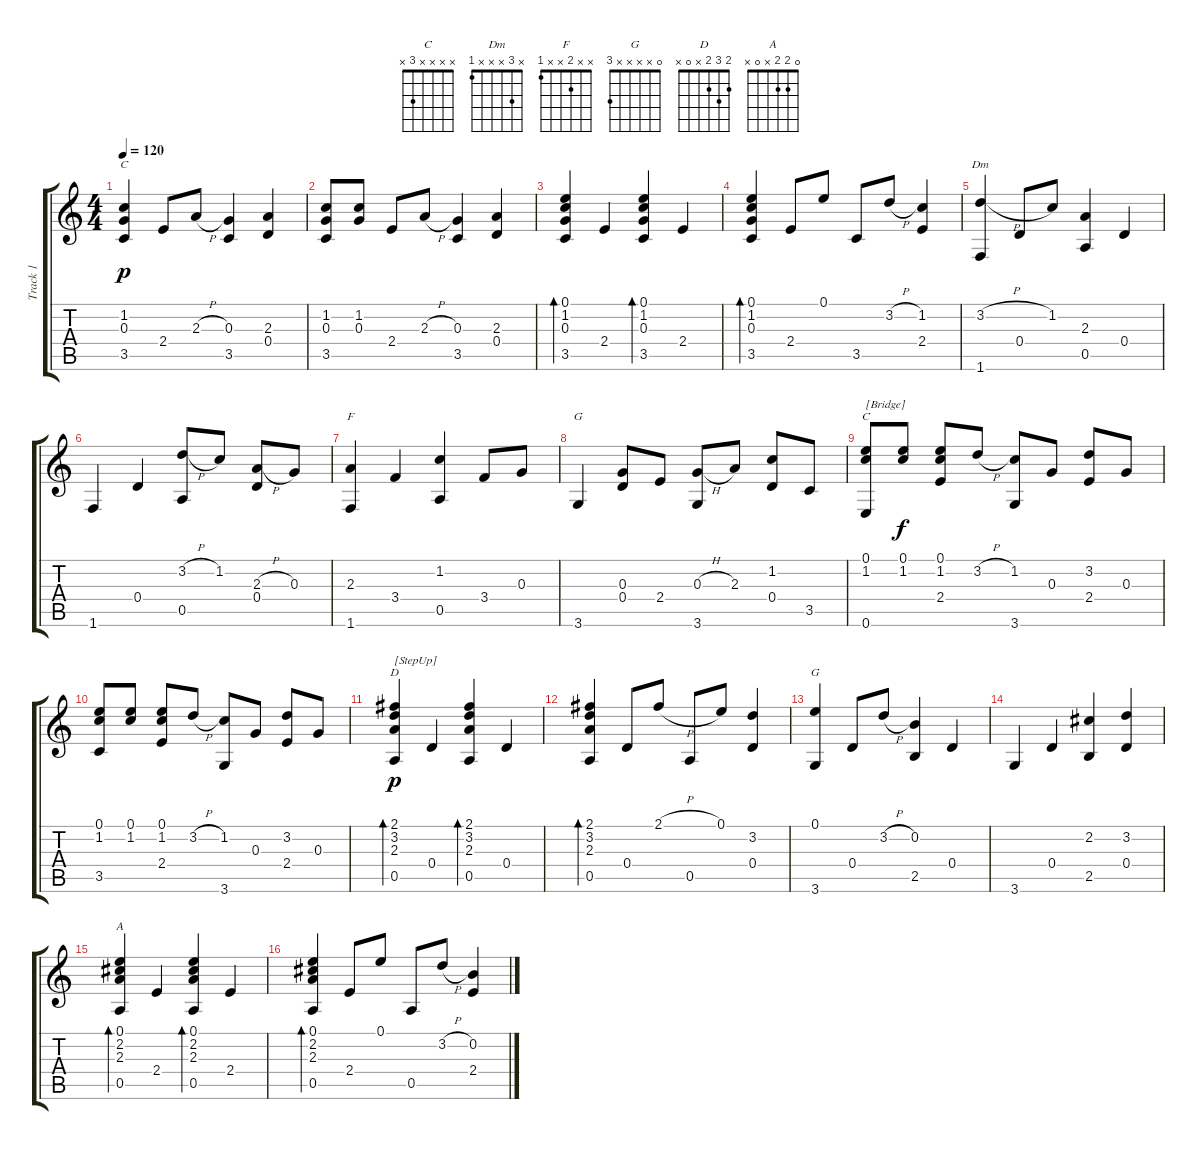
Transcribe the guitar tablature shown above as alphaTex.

\track ("Track 1" "Track 1") {instrument acousticguitarsteel}
\staff {score tabs}
\tuning (E4 B3 G3 D3 A2 E2) {hide}
\chord ("C" x 1 0 x 3 x)
\chord ("Dm" x 3 x x x 1)
\chord ("F" x x 2 x x 1)
\chord ("G" x x x x x 3)
\chord ("C" x x x x 3 x)
\chord ("D" 2 3 2 x 0 x)
\chord ("G" 0 x x x x 3)
\chord ("A" 0 2 2 x 0 x)
\ts (4 4)
\tempo 120
\clef g2
\ks c
(1.2 0.3 3.5).4{ch "C" dy p} 2.4.8 2.3{h}.8 (0.3 3.5).4 (2.3 0.4).4 |
(1.2 0.3 3.5).8 (1.2 0.3).8 2.4.8 2.3{h}.8 (0.3 3.5).4 (2.3 0.4).4 |
(0.1 1.2 0.3 3.5).4{bd 120} 2.4.4 (0.1 1.2 0.3 3.5).4{bd 120} 2.4.4 |
(0.1 1.2 0.3 3.5).4{bd 120} 2.4.8 0.1.8 3.5.8 3.2{h}.8 (1.2 2.4).4 |
(3.2{h} 1.6).4{ch "Dm"} 0.4.8 1.2.8 (2.3 0.5).4 0.4.4 |
1.6.4 0.4.4 (3.2{h} 0.5).8 1.2.8 (2.3{h} 0.4).8 0.3.8 |
(2.3 1.6).4{ch "F"} 3.4.4 (1.2 0.5).4 3.4.8 0.3.8 |
3.6.4{ch "G"} (0.3 0.4).8 2.4.8 (0.3{h} 3.6).8 2.3.8 (1.2 0.4).8 3.5.8 |
(0.1 1.2 0.6).8{ch "C" txt "[Bridge]"} (0.1 1.2).8{dy f} (0.1 1.2 2.4).8 3.2{h}.8 (1.2 3.6).8 0.3.8 (3.2 2.4).8 0.3.8 |
(0.1 1.2 3.5).8 (0.1 1.2).8 (0.1 1.2 2.4).8 3.2{h}.8 (1.2 3.6).8 0.3.8 (3.2 2.4).8 0.3.8 |
(2.1 3.2 2.3 0.5).4{bd 120 ch "D" txt "[StepUp]" dy p} 0.4.4 (2.1 3.2 2.3 0.5).4{bd 120} 0.4.4 |
(2.1 3.2 2.3 0.5).4{bd 120} 0.4.8 2.1{h}.8 0.5.8 0.1.8 (3.2 0.4).4 |
(0.1 3.6).4{ch "G"} 0.4.8 3.2{h}.8 (0.2 2.5).4 0.4.4 |
3.6.4 0.4.4 (2.2 2.5).4 (3.2 0.4).4 |
(0.1 2.2 2.3 0.5).4{bd 120 ch "A"} 2.4.4 (0.1 2.2 2.3 0.5).4{bd 120} 2.4.4 |
(0.1 2.2 2.3 0.5).4{bd 120} 2.4.8 0.1.8 0.5.8 3.2{h}.8 (0.2 2.4).4
